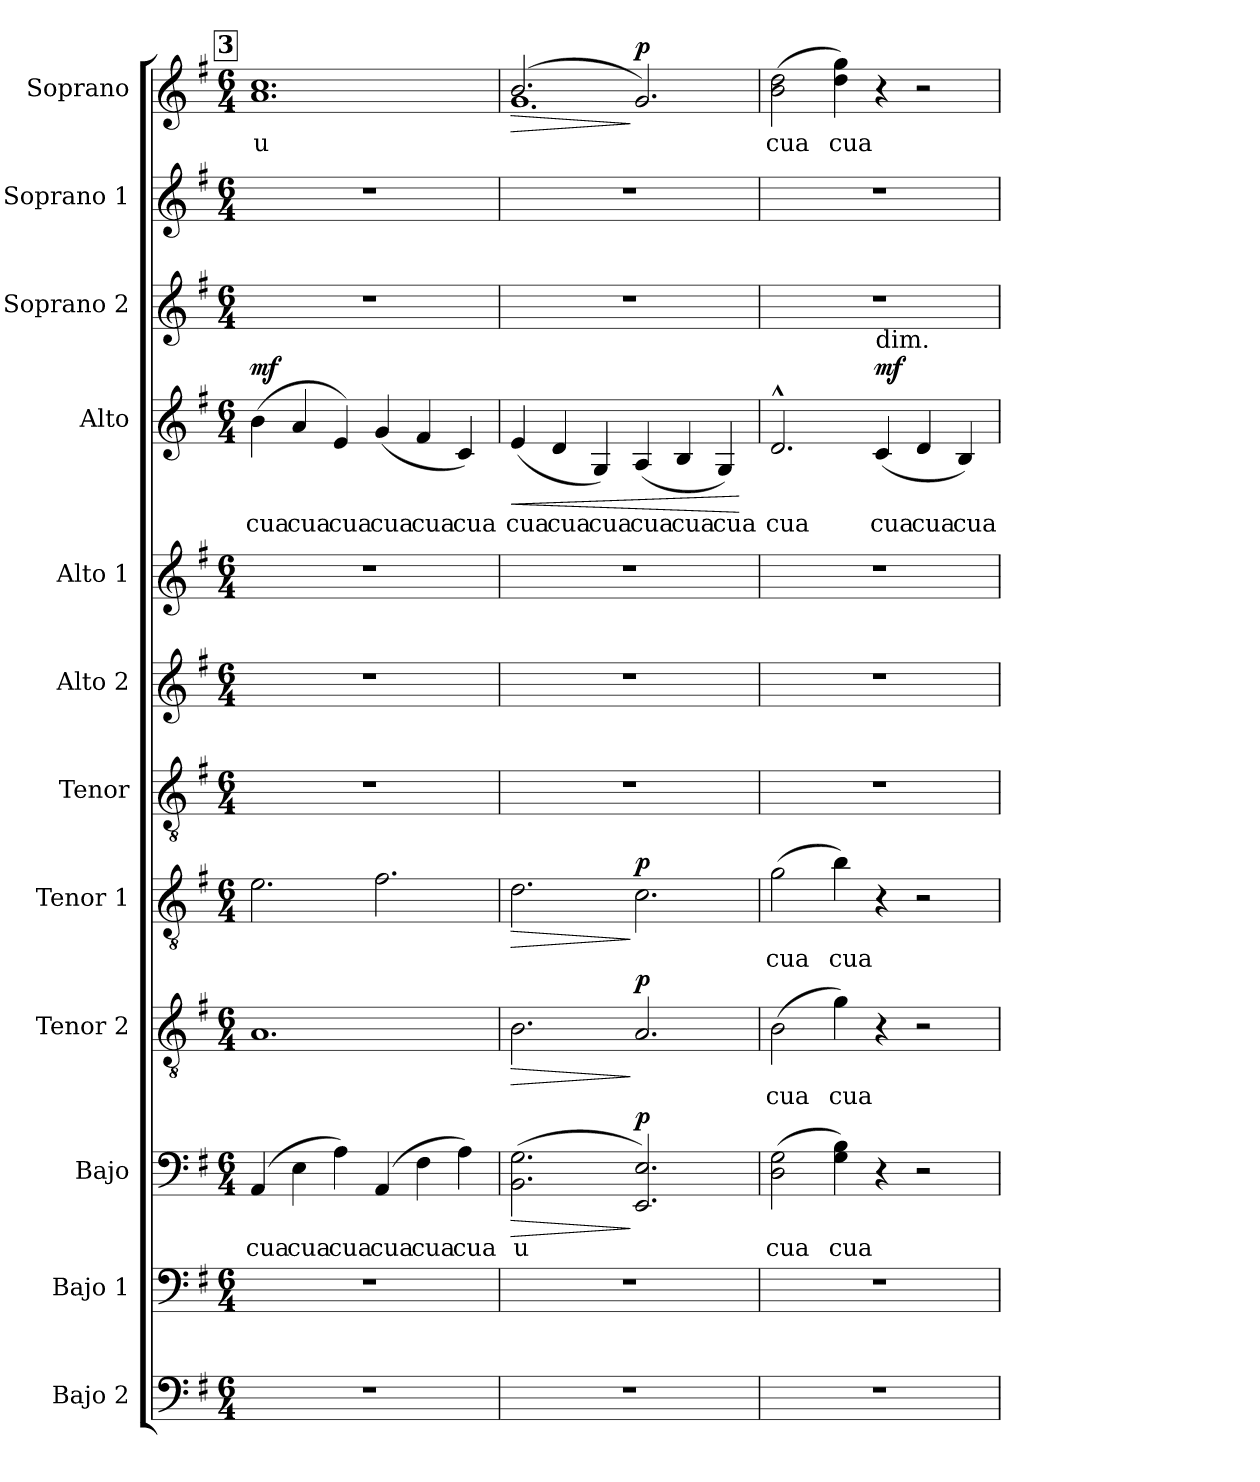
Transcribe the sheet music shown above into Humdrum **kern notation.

**kern	**kern	**kern	**text	**dynam	**kern	**text	**dynam	**kern	**text	**dynam	**kern	**kern	**kern	**kern	**text	**dynam	**kern	**kern	**kern	**text	**dynam
*part12	*part11	*part10	*part10	*part10	*part9	*part9	*part9	*part8	*part8	*part8	*part7	*part6	*part5	*part4	*part4	*part4	*part3	*part2	*part1	*part1	*part1
*staff12	*staff11	*staff10	*staff10	*staff10	*staff9	*staff9	*staff9	*staff8	*staff8	*staff8	*staff7	*staff6	*staff5	*staff4	*staff4	*staff4	*staff3	*staff2	*staff1	*staff1	*staff1
*I"Bajo 2	*I"Bajo 1	*I"Bajo	*	*	*I"Tenor 2	*	*	*I"Tenor 1	*	*	*I"Tenor	*I"Alto 2	*I"Alto 1	*I"Alto	*	*	*I"Soprano 2	*I"Soprano 1	*I"Soprano	*	*
*I'B2.	*I'B1.	*I'B.	*	*	*I'T2.	*	*	*I'T1.	*	*	*I'T.	*I'A2.	*I'A1.	*I'A.	*	*	*I'S2.	*I'S1.	*I'S.	*	*
*clefF4	*clefF4	*clefF4	*	*	*clefGv2	*	*	*clefGv2	*	*	*clefGv2	*clefG2	*clefG2	*clefG2	*	*	*clefG2	*clefG2	*clefG2	*	*
*k[f#]	*k[f#]	*k[f#]	*	*	*k[f#]	*	*	*k[f#]	*	*	*k[f#]	*k[f#]	*k[f#]	*k[f#]	*	*	*k[f#]	*k[f#]	*k[f#]	*	*
*M6/4	*M6/4	*M6/4	*	*	*M6/4	*	*	*M6/4	*	*	*M6/4	*M6/4	*M6/4	*M6/4	*	*	*M6/4	*M6/4	*M6/4	*	*
!!LO:REH:place=s1:a:B:fs=14:t=3
=22	=22	=22	=22	=22	=22	=22	=22	=22	=22	=22	=22	=22	=22	=22	=22	=22	=22	=22	=22	=22	=22
!	!	!	!LO:LY:b	!	!	!	!	!	!	!	!	!	!	!	!LO:LY:b	!LO:DY:a	!	!	!	!LO:LY:b	!
1.r	1.r	(>4AA/	cua	.	1.A	.	.	2.e\	.	.	1.r	1.r	1.r	(>4b\	cua	mf	1.r	1.r	1.a 1.cc	u	.
!	!	!	!LO:LY:b	!	!	!	!	!	!	!	!	!	!	!	!LO:LY:b	!	!	!	!	!	!
.	.	4E\	cua	.	.	.	.	.	.	.	.	.	.	4a/	cua	.	.	.	.	.	.
!	!	!	!LO:LY:b	!	!	!	!	!	!	!	!	!	!	!	!LO:LY:b	!	!	!	!	!	!
.	.	4A\)	cua	.	.	.	.	.	.	.	.	.	.	4e/)	cua	.	.	.	.	.	.
!	!	!	!LO:LY:b	!	!	!	!	!	!	!	!	!	!	!	!LO:LY:b	!	!	!	!	!	!
.	.	(>4AA/	cua	.	.	.	.	2.f#\	.	.	.	.	.	(>4g/	cua	.	.	.	.	.	.
!	!	!	!LO:LY:b	!	!	!	!	!	!	!	!	!	!	!	!LO:LY:b	!	!	!	!	!	!
.	.	4F#\	cua	.	.	.	.	.	.	.	.	.	.	4f#/	cua	.	.	.	.	.	.
!	!	!	!LO:LY:b	!	!	!	!	!	!	!	!	!	!	!	!LO:LY:b	!	!	!	!	!	!
.	.	4A\)	cua	.	.	.	.	.	.	.	.	.	.	4c/)	cua	.	.	.	.	.	.
=23	=23	=23	=23	=23	=23	=23	=23	=23	=23	=23	=23	=23	=23	=23	=23	=23	=23	=23	=23	=23	=23
!	!	!	!LO:LY:b	!LO:HP:b	!	!	!LO:HP:b	!	!	!LO:HP:b	!	!	!	!	!LO:LY:b	!LO:HP:b	!	!	!	!	!LO:HP:b
*	*	*	*	*	*	*	*	*	*	*	*	*	*	*	*	*	*	*	*^	*	*
1.r	1.r	(>2.BB\ 2.G\	u	>	2.B\	.	>	2.d\	.	>	1.r	1.r	1.r	(<4e/	cua	<	1.r	1.r	(>2.b/	1.g	.	>
!	!	!	!	!	!	!	!	!	!	!	!	!	!	!	!LO:LY:b	!	!	!	!	!	!	!
.	.	.	.	.	.	.	.	.	.	.	.	.	.	4d/	cua	.	.	.	.	.	.	.
!	!	!	!	!	!	!	!	!	!	!	!	!	!	!	!LO:LY:b	!	!	!	!	!	!	!
.	.	.	.	.	.	.	.	.	.	.	.	.	.	4G/)	cua	.	.	.	.	.	.	.
!	!	!	!	!LO:DY:n=1:a	!	!	!LO:DY:n=1:a	!	!	!LO:DY:n=1:a	!	!	!	!	!LO:LY:b	!	!	!	!	!	!	!LO:DY:n=1:a
.	.	2.EE/ 2.E/)	.	] p	2.A/	.	] p	2.c\	.	] p	.	.	.	(<4A/	cua	.	.	.	2.g/)	.	.	] p
!	!	!	!	!	!	!	!	!	!	!	!	!	!	!	!LO:LY:b	!	!	!	!	!	!	!
.	.	.	.	.	.	.	.	.	.	.	.	.	.	4B/	cua	.	.	.	.	.	.	.
!	!	!	!	!	!	!	!	!	!	!	!	!	!	!	!LO:LY:b	!	!	!	!	!	!	!
.	.	.	.	.	.	.	.	.	.	.	.	.	.	4G/)	cua	.	.	.	.	.	.	.
*	*	*	*	*	*	*	*	*	*	*	*	*	*	*	*	*	*	*	*v	*v	*	*
.	.	.	.	.	.	.	.	.	.	.	.	.	.	.	.	[	.	.	.	.	.
=24	=24	=24	=24	=24	=24	=24	=24	=24	=24	=24	=24	=24	=24	=24	=24	=24	=24	=24	=24	=24	=24
!	!	!	!LO:LY:b	!	!	!LO:LY:b	!	!	!LO:LY:b	!	!	!	!	!	!LO:LY:b	!	!	!	!	!LO:LY:b	!
1.r	1.r	(>2D\ 2G\	cua	.	(>2B\	cua	.	(>2g\	cua	.	1.r	1.r	1.r	2.d^^/	cua	.	1.r	1.r	(>2b\ 2dd\	cua	.
!	!	!	!LO:LY:b	!	!	!LO:LY:b	!	!	!LO:LY:b	!	!	!	!	!	!	!	!	!	!	!LO:LY:b	!
.	.	4G\ 4B\)	cua	.	4g\)	cua	.	4b\)	cua	.	.	.	.	.	.	.	.	.	4dd\ 4gg\)	cua	.
!	!	!	!	!	!	!	!	!	!	!	!	!	!	!LO:TX:a:t=dim.	!	!	!	!	!	!	!
!	!	!	!	!	!	!	!	!	!	!	!	!	!	!	!LO:LY:b	!LO:DY:a	!	!	!	!	!
.	.	4r	.	.	4r	.	.	4r	.	.	.	.	.	(>4c/	cua	mf	.	.	4r	.	.
!	!	!	!	!	!	!	!	!	!	!	!	!	!	!	!LO:LY:b	!	!	!	!	!	!
.	.	2r	.	.	2r	.	.	2r	.	.	.	.	.	4d/	cua	.	.	.	2r	.	.
!	!	!	!	!	!	!	!	!	!	!	!	!	!	!	!LO:LY:b	!	!	!	!	!	!
.	.	.	.	.	.	.	.	.	.	.	.	.	.	4B/)	cua	.	.	.	.	.	.
=	=	=	=	=	=	=	=	=	=	=	=	=	=	=	=	=	=	=	=	=	=
*-	*-	*-	*-	*-	*-	*-	*-	*-	*-	*-	*-	*-	*-	*-	*-	*-	*-	*-	*-	*-	*-
